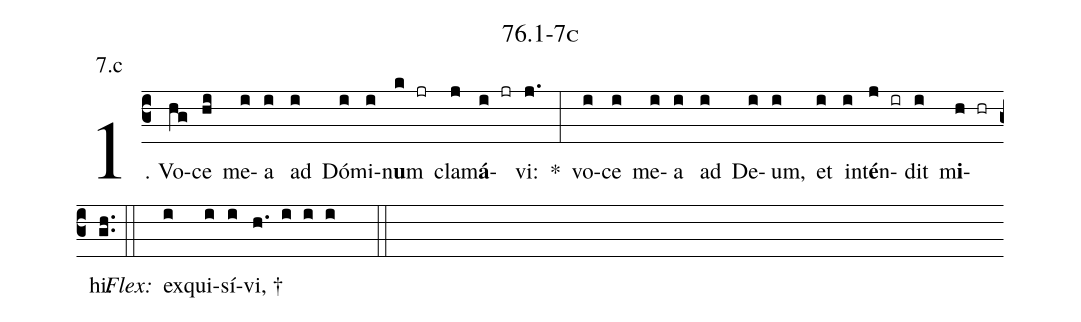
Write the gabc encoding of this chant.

name: 76.1-7c;
annotation: 7.c;
%%
(c3)1. Vo(hg)ce(hi) me(i)a(i) ad(i) Dó(i)mi(i)n<b>u</b>m(k jr) cla(j)m<b>á</b>(i jr)vi:(j.) *(:) vo(i)ce(i) me(i)a(i) ad(i) De(i)um,(i) et(i) in(i)t<b>é</b>n(j ir)dit(i) m<b>i</b>(h hr)hi.(gh..) (::)
<i>Flex:</i>()  ex(i)qui(i)sí(i)vi, †(h. i i i  ::)
